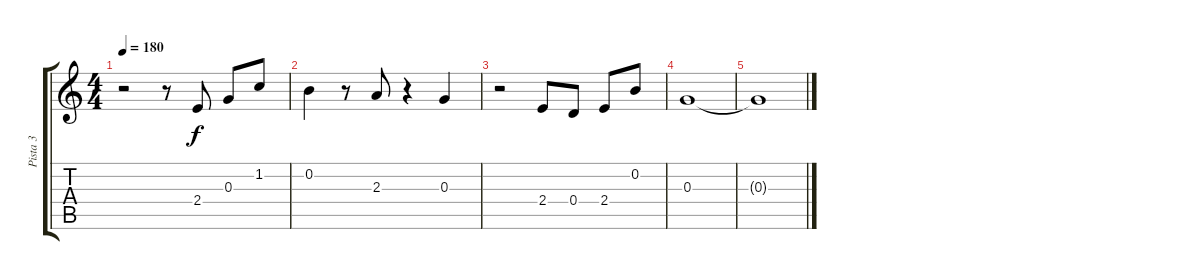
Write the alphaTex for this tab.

\track ("Pista 3" "Pista 3") {instrument electricguitarjazz}
\staff {score tabs}
\tuning (E4 B3 G3 D3 A2 E2) {hide}
\ts (4 4)
\tempo 180
\clef g2
\ks c
r.2{dy f} r.8 2.4.8 0.3.8 1.2.8 |
0.2.4 r.8 2.3.8 r.4 0.3.4 |
r.2 2.4.8 0.4.8 2.4.8 0.2.8 |
0.3.1 |
0.3{t}.1
